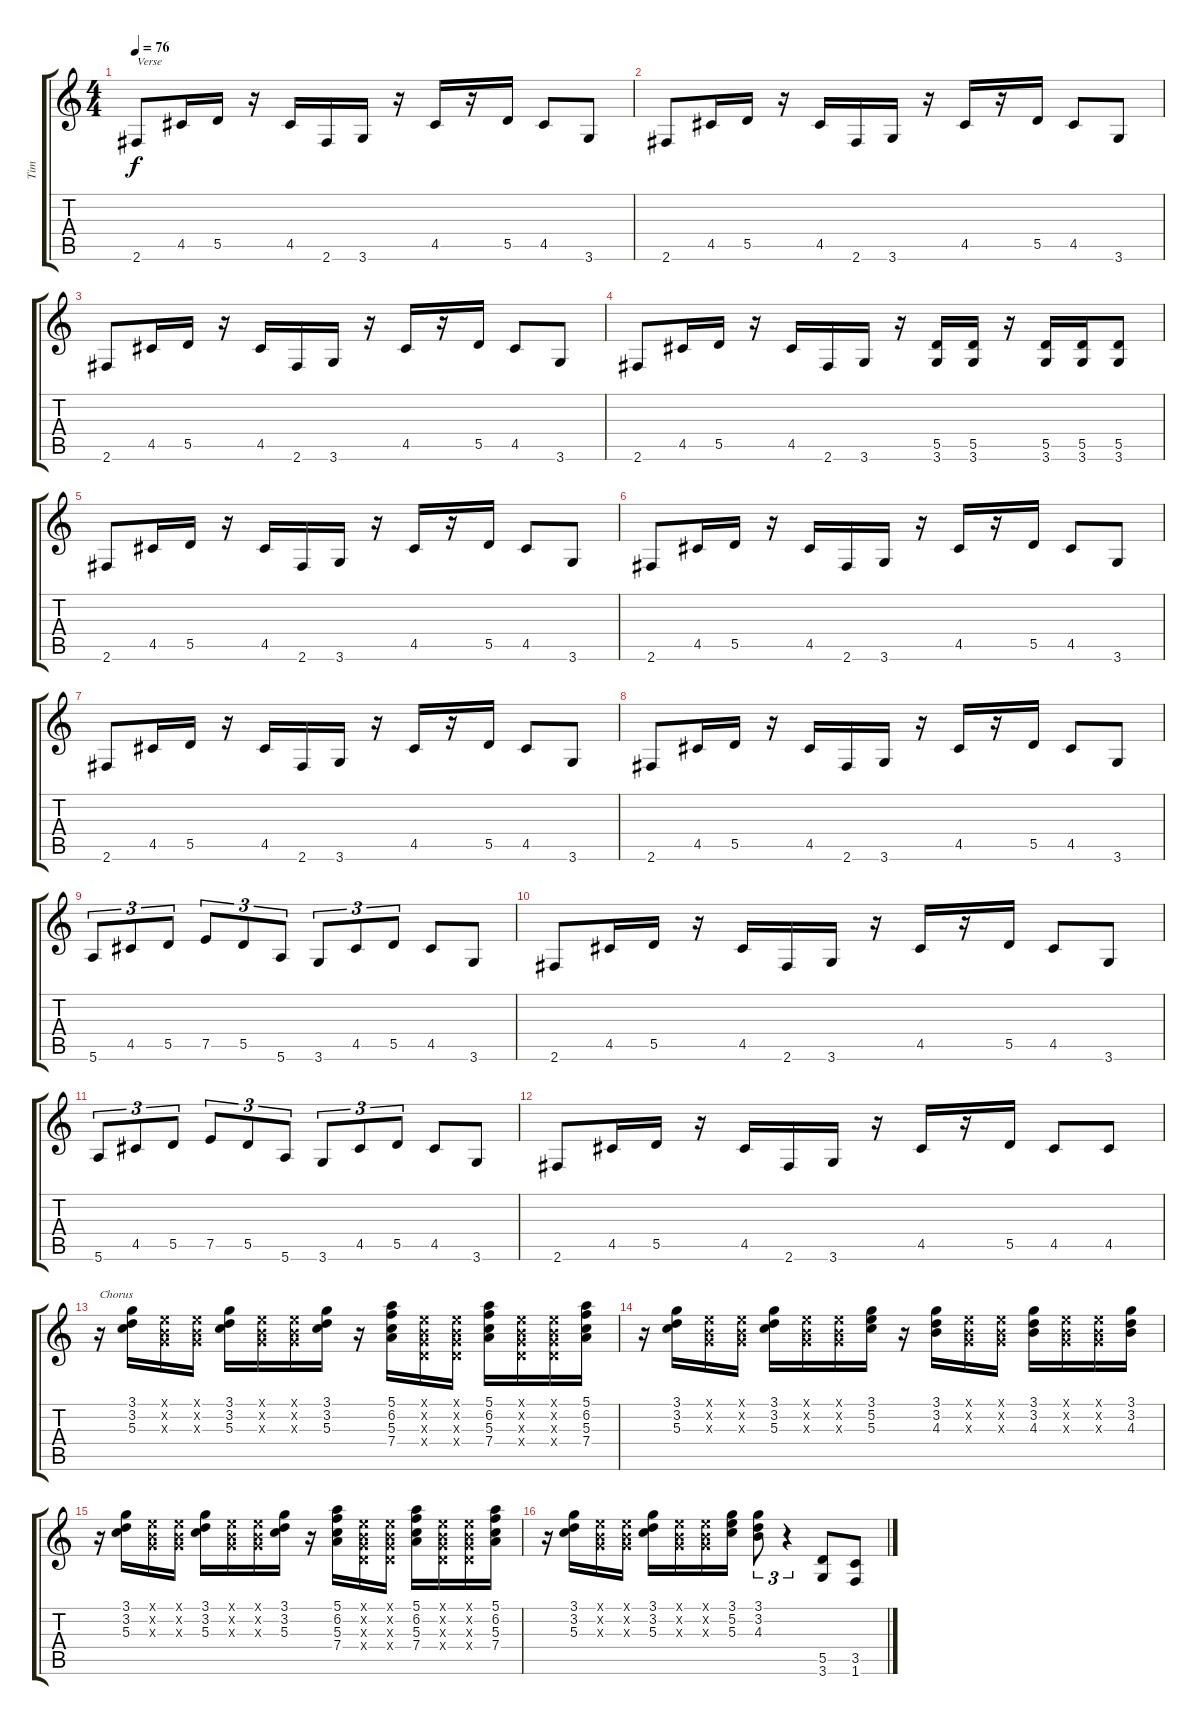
\track ("Tim" "Tim") {instrument distortionguitar}
\staff {score tabs}
\tuning (E4 B3 G3 D3 A2 E2) {hide}
\ts (4 4)
\tempo 76
\clef g2
\ks c
2.6.8{txt "Verse" dy f} 4.5.16 5.5.16 r.16 4.5.16 2.6.16 3.6.16 r.16 4.5.16 r.16 5.5.16 4.5.8 3.6.8 |
2.6.8 4.5.16 5.5.16 r.16 4.5.16 2.6.16 3.6.16 r.16 4.5.16 r.16 5.5.16 4.5.8 3.6.8 |
2.6.8 4.5.16 5.5.16 r.16 4.5.16 2.6.16 3.6.16 r.16 4.5.16 r.16 5.5.16 4.5.8 3.6.8 |
2.6.8 4.5.16 5.5.16 r.16 4.5.16 2.6.16 3.6.16 r.16 (5.5 3.6).16 (5.5 3.6).16 r.16 (5.5 3.6).16 (5.5 3.6).16 (5.5 3.6).8 |
2.6.8 4.5.16 5.5.16 r.16 4.5.16 2.6.16 3.6.16 r.16 4.5.16 r.16 5.5.16 4.5.8 3.6.8 |
2.6.8 4.5.16 5.5.16 r.16 4.5.16 2.6.16 3.6.16 r.16 4.5.16 r.16 5.5.16 4.5.8 3.6.8 |
2.6.8 4.5.16 5.5.16 r.16 4.5.16 2.6.16 3.6.16 r.16 4.5.16 r.16 5.5.16 4.5.8 3.6.8 |
2.6.8 4.5.16 5.5.16 r.16 4.5.16 2.6.16 3.6.16 r.16 4.5.16 r.16 5.5.16 4.5.8 3.6.8 |
5.6.8{tu (3 2)} 4.5.8{tu (3 2)} 5.5.8{tu (3 2)} 7.5.8{tu (3 2)} 5.5.8{tu (3 2)} 5.6.8{tu (3 2)} 3.6.8{tu (3 2)} 4.5.8{tu (3 2)} 5.5.8{tu (3 2)} 4.5.8 3.6.8 |
2.6.8 4.5.16 5.5.16 r.16 4.5.16 2.6.16 3.6.16 r.16 4.5.16 r.16 5.5.16 4.5.8 3.6.8 |
5.6.8{tu (3 2)} 4.5.8{tu (3 2)} 5.5.8{tu (3 2)} 7.5.8{tu (3 2)} 5.5.8{tu (3 2)} 5.6.8{tu (3 2)} 3.6.8{tu (3 2)} 4.5.8{tu (3 2)} 5.5.8{tu (3 2)} 4.5.8 3.6.8 |
2.6.8 4.5.16 5.5.16 r.16 4.5.16 2.6.16 3.6.16 r.16 4.5.16 r.16 5.5.16 4.5.8 4.5.8 |
r.16{txt "Chorus"} (3.1 3.2 5.3).16 (0.1{x} 0.2{x} 0.3{x}).16 (0.1{x} 0.2{x} 0.3{x}).16 (3.1 3.2 5.3).16 (0.1{x} 0.2{x} 0.3{x}).16 (0.1{x} 0.2{x} 0.3{x}).16 (3.1 3.2 5.3).16 r.16 (5.1 6.2 5.3 7.4).16 (0.1{x} 0.2{x} 0.3{x} 0.4{x}).16 (0.1{x} 0.2{x} 0.3{x} 0.4{x}).16 (5.1 6.2 5.3 7.4).16 (0.1{x} 0.2{x} 0.3{x} 0.4{x}).16 (0.1{x} 0.2{x} 0.3{x} 0.4{x}).16 (5.1 6.2 5.3 7.4).16 |
r.16 (3.1 3.2 5.3).16 (0.1{x} 0.2{x} 0.3{x}).16 (0.1{x} 0.2{x} 0.3{x}).16 (3.1 3.2 5.3).16 (0.1{x} 0.2{x} 0.3{x}).16 (0.1{x} 0.2{x} 0.3{x}).16 (3.1 5.2 5.3).16 r.16 (3.1 3.2 4.3).16 (0.1{x} 0.2{x} 0.3{x}).16 (0.1{x} 0.2{x} 0.3{x}).16 (3.1 3.2 4.3).16 (0.1{x} 0.2{x} 0.3{x}).16 (0.1{x} 0.2{x} 0.3{x}).16 (3.1 3.2 4.3).16 |
r.16 (3.1 3.2 5.3).16 (0.1{x} 0.2{x} 0.3{x}).16 (0.1{x} 0.2{x} 0.3{x}).16 (3.1 3.2 5.3).16 (0.1{x} 0.2{x} 0.3{x}).16 (0.1{x} 0.2{x} 0.3{x}).16 (3.1 3.2 5.3).16 r.16 (5.1 6.2 5.3 7.4).16 (0.1{x} 0.2{x} 0.3{x} 0.4{x}).16 (0.1{x} 0.2{x} 0.3{x} 0.4{x}).16 (5.1 6.2 5.3 7.4).16 (0.1{x} 0.2{x} 0.3{x} 0.4{x}).16 (0.1{x} 0.2{x} 0.3{x} 0.4{x}).16 (5.1 6.2 5.3 7.4).16 |
r.16 (3.1 3.2 5.3).16 (0.1{x} 0.2{x} 0.3{x}).16 (0.1{x} 0.2{x} 0.3{x}).16 (3.1 3.2 5.3).16 (0.1{x} 0.2{x} 0.3{x}).16 (0.1{x} 0.2{x} 0.3{x}).16 (3.1 5.2 5.3).16 (3.1 3.2 4.3).8{tu (3 2)} r.4{tu (3 2)} (5.5 3.6).8 (3.5 1.6).8
